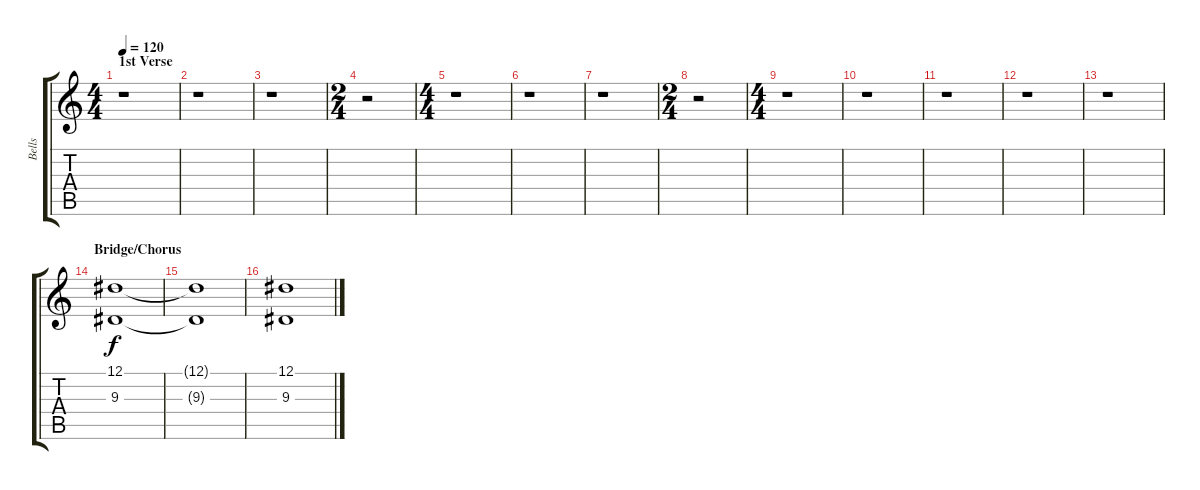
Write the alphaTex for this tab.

\track ("Bells" "Bells") {instrument tubularbells}
\staff {score tabs}
\tuning (Eb4 Bb3 Gb3 Db3 Ab2 Eb2) {hide}
\ts (4 4)
\section ("" "1st Verse")
\tempo 120
\clef g2
\ks c
r.1{dy f} |
r.1 |
r.1 |
\ts (2 4)
r.2 |
\ts (4 4)
r.1 |
r.1 |
r.1 |
\ts (2 4)
r.2 |
\ts (4 4)
r.1 |
r.1 |
r.1 |
r.1 |
r.1 |
\section ("" "Bridge/Chorus")
(12.1 9.3).1 |
(12.1{t} 9.3{t}).1 |
(12.1 9.3).1
